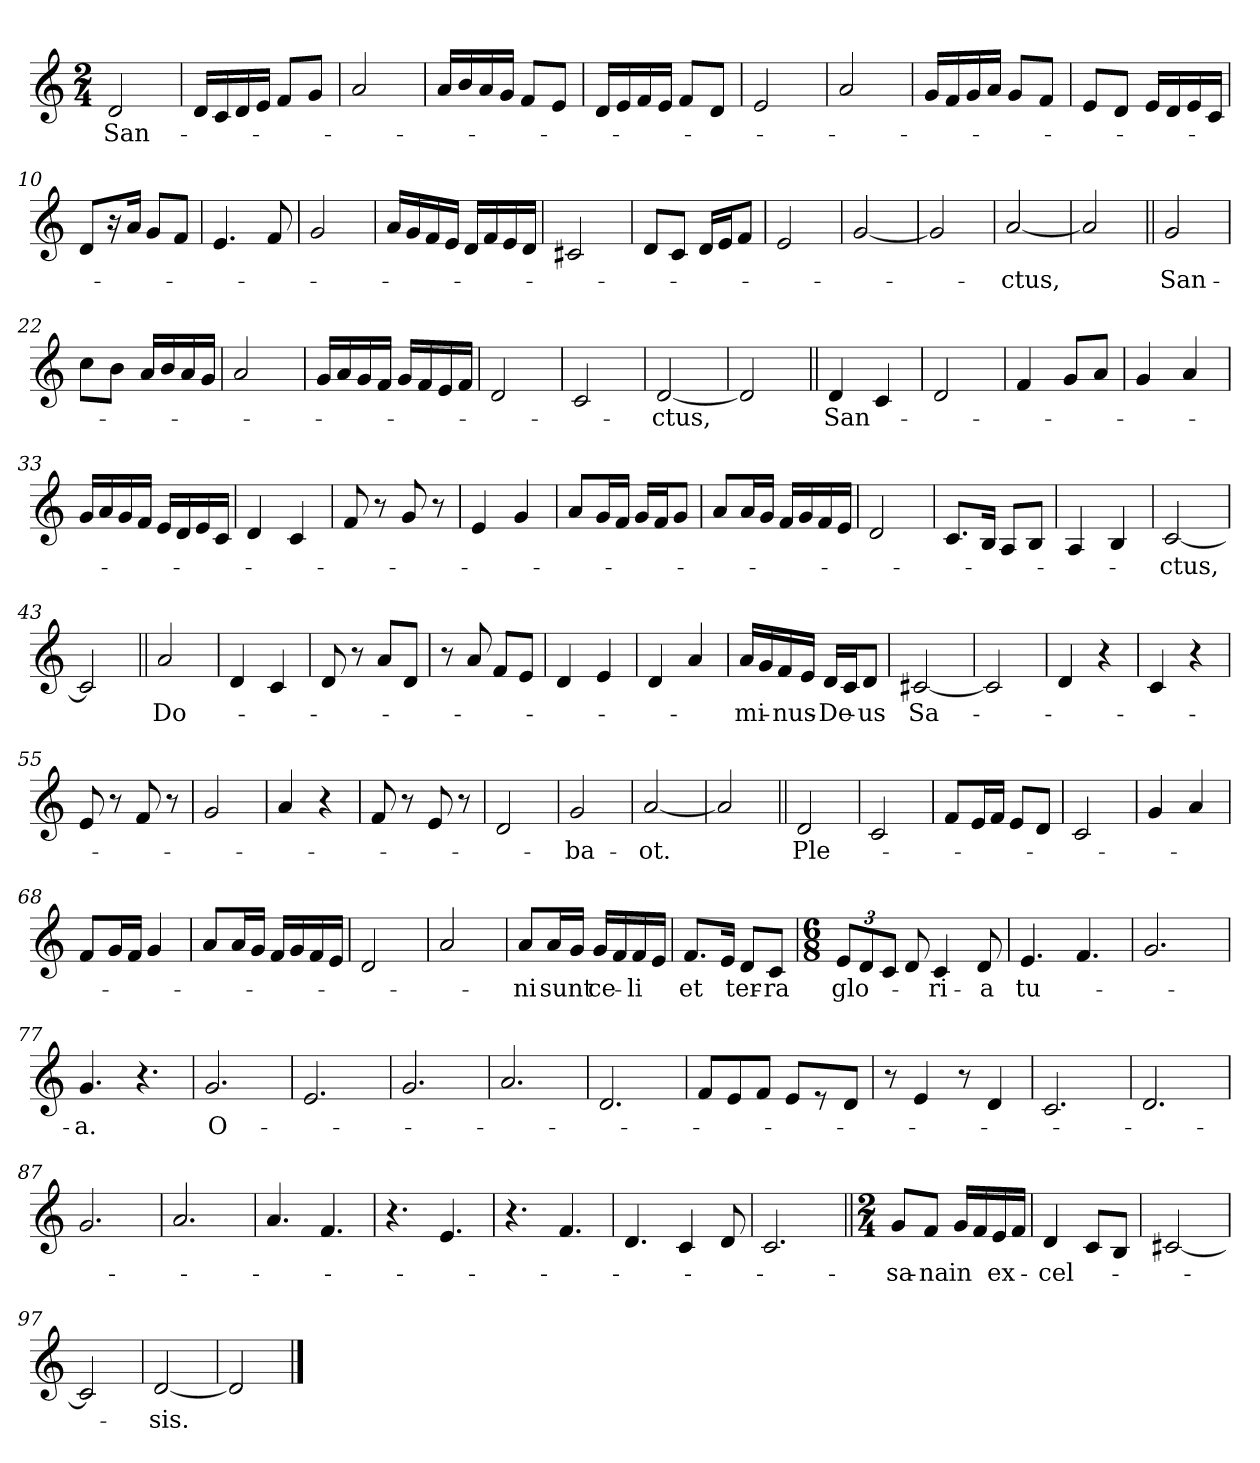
**kern	**text
*part1	*part1
*staff1	*staff1
*clefG2	*
*k[]	*
*C:	*
*M2/4	*
=1	=1
!	!LO:LY:b
2d/	San-
=2	=2
16d/LL	.
16c/	.
16d/	.
16e/JJ	.
8f/L	.
8g/J	.
=3	=3
2a/	.
=4	=4
16a/LL	.
16b/	.
16a/	.
16g/JJ	.
8f/L	.
8e/J	.
=5	=5
16d/LL	.
16e/	.
16f/	.
16e/JJ	.
8f/L	.
8d/J	.
=6	=6
2e/	.
=7	=7
2a/	.
=8	=8
16g/LL	.
16f/	.
16g/	.
16a/JJ	.
8g/L	.
8f/J	.
=9	=9
8e/L	.
8d/J	.
16e/LL	.
16d/	.
16e/	.
16c/JJ	.
=10	=10
8d/L	.
16r	.
16a/Jk	.
8g/L	.
8f/J	.
=11	=11
4.e/	.
8f/	.
!!LO:LB:g=z
=12	=12
2g/	.
=13	=13
16a/LL	.
16g/	.
16f/	.
16e/JJ	.
16d/LL	.
16f/	.
16e/	.
16d/JJ	.
=14	=14
2c#X/	.
=15	=15
8d/L	.
8c/J	.
16d/LL	.
16e/J	.
8f/J	.
=16	=16
2e/	.
=17	=17
[2g/	.
=18	=18
2g/]	.
=19	=19
!	!LO:LY:b
[2a/	-ctus,
=20	=20
2a/]	.
=21||	=21||
!	!LO:LY:b
2g/	San-
=22	=22
8cc\L	.
8b\J	.
16a/LL	.
16b/	.
16a/	.
16g/JJ	.
=23	=23
2a/	.
=24	=24
16g/LL	.
16a/	.
16g/	.
16f/JJ	.
16g/LL	.
16f/	.
16e/	.
16f/JJ	.
!!LO:LB:g=z
=25	=25
2d/	.
=26	=26
2c/	.
=27	=27
!	!LO:LY:b
[2d/	-ctus,
=28	=28
2d/]	.
=29||	=29||
!	!LO:LY:b
4d/	San-
4c/	.
=30	=30
2d/	.
=31	=31
4f/	.
8g/L	.
8a/J	.
=32	=32
4g/	.
4a/	.
=33	=33
16g/LL	.
16a/	.
16g/	.
16f/JJ	.
16e/LL	.
16d/	.
16e/	.
16c/JJ	.
=34	=34
4d/	.
4c/	.
=35	=35
8f/	.
8r	.
8g/	.
8r	.
=36	=36
4e/	.
4g/	.
=37	=37
8a/L	.
16g/L	.
16f/JJ	.
16g/LL	.
16f/J	.
8g/J	.
!!LO:LB:g=z
=38	=38
8a/L	.
16a/L	.
16g/JJ	.
16f/LL	.
16g/	.
16f/	.
16e/JJ	.
=39	=39
2d/	.
=40	=40
8.c/L	.
16B/Jk	.
8A/L	.
8B/J	.
=41	=41
4A/	.
4B/	.
=42	=42
!	!LO:LY:b
[2c/	-ctus,
=43	=43
2c/]	.
=44||	=44||
!	!LO:LY:b
2a/	Do-
=45	=45
4d/	.
4c/	.
=46	=46
8d/	.
8r	.
8a/L	.
8d/J	.
=47	=47
8r	.
8a/	.
8f/L	.
8e/J	.
=48	=48
4d/	.
4e/	.
=49	=49
4d/	.
4a/	.
=50	=50
!	!LO:LY:b
16a/LL	-mi-
16g/	.
!	!LO:LY:b
16f/	-nus-
16e/JJ	.
!	!LO:LY:b
16d/LL	-De-
16c/J	.
!	!LO:LY:b
8d/J	-us
!!LO:LB:g=z
=51	=51
!	!LO:LY:b
[2c#X/	Sa-
=52	=52
2c#/]	.
=53	=53
4d/	.
4r	.
=54	=54
4c/	.
4r	.
=55	=55
8e/	.
8r	.
8f/	.
8r	.
=56	=56
2g/	.
=57	=57
4a/	.
4r	.
=58	=58
8f/	.
8r	.
8e/	.
8r	.
=59	=59
2d/	.
=60	=60
!	!LO:LY:b
2g/	-ba-
=61	=61
!	!LO:LY:b
[2a/	-ot.
=62	=62
2a/]	.
=63||	=63||
!	!LO:LY:b
2d/	Ple-
=64	=64
2c/	.
=65	=65
8f/L	.
16e/L	.
16f/JJ	.
8e/L	.
8d/J	.
!!LO:LB:g=z
=66	=66
2c/	.
=67	=67
4g/	.
4a/	.
=68	=68
8f/L	.
16g/L	.
16f/JJ	.
4g/	.
=69	=69
8a/L	.
16a/L	.
16g/JJ	.
16f/LL	.
16g/	.
16f/	.
16e/JJ	.
=70	=70
2d/	.
=71	=71
2a/	.
=72	=72
!	!LO:LY:b
8a/L	-ni
!	!LO:LY:b
16a/L	sunt
16g/JJ	.
!	!LO:LY:b
16g/LL	ce-
16f/	.
!	!LO:LY:b
16f/	-li
16e/JJ	.
=73	=73
!	!LO:LY:b
8.f/L	et
16e/Jk	.
!	!LO:LY:b
8d/L	ter-
!	!LO:LY:b
8c/J	-ra
=74	=74
*M6/8	*
!	!LO:LY:b
12e/L	glo-
12d/	.
12c/J	.
8d/	.
!	!LO:LY:b
4c/	-ri-
!	!LO:LY:b
8d/	-a
=75	=75
!	!LO:LY:b
4.e/	tu-
4.f/	.
=76	=76
2.g/	.
!!LO:LB:g=z
=77	=77
!	!LO:LY:b
4.g/	-a.
4.r	.
=78	=78
!	!LO:LY:b
2.g/	O-
=79	=79
2.e/	.
=80	=80
2.g/	.
=81	=81
2.a/	.
=82	=82
2.d/	.
=83	=83
8f/L	.
8e/	.
8f/J	.
8e/L	.
8r	.
8d/J	.
=84	=84
8r	.
4e/	.
8r	.
4d/	.
=85	=85
2.c/	.
=86	=86
2.d/	.
=87	=87
2.g/	.
=88	=88
2.a/	.
!!LO:LB:g=z
=89	=89
4.a/	.
4.f/	.
=90	=90
4.r	.
4.e/	.
=91	=91
4.r	.
4.f/	.
=92	=92
4.d/	.
4c/	.
8d/	.
=93	=93
2.c/	.
=94||	=94||
*M2/4	*
!	!LO:LY:b
8g/L	-sa-
!	!LO:LY:b
8f/J	-na
!	!LO:LY:b
16g/LL	in
16f/	.
!	!LO:LY:b
16e/	ex-
16f/JJ	.
=95	=95
!	!LO:LY:b
4d/	-cel-
8c/L	.
8B/J	.
=96	=96
[2c#i/	.
=97	=97
2c#/]	.
=98	=98
!	!LO:LY:b
[2d/	-sis.
=99	=99
2d/]	.
==	==
*-	*-
